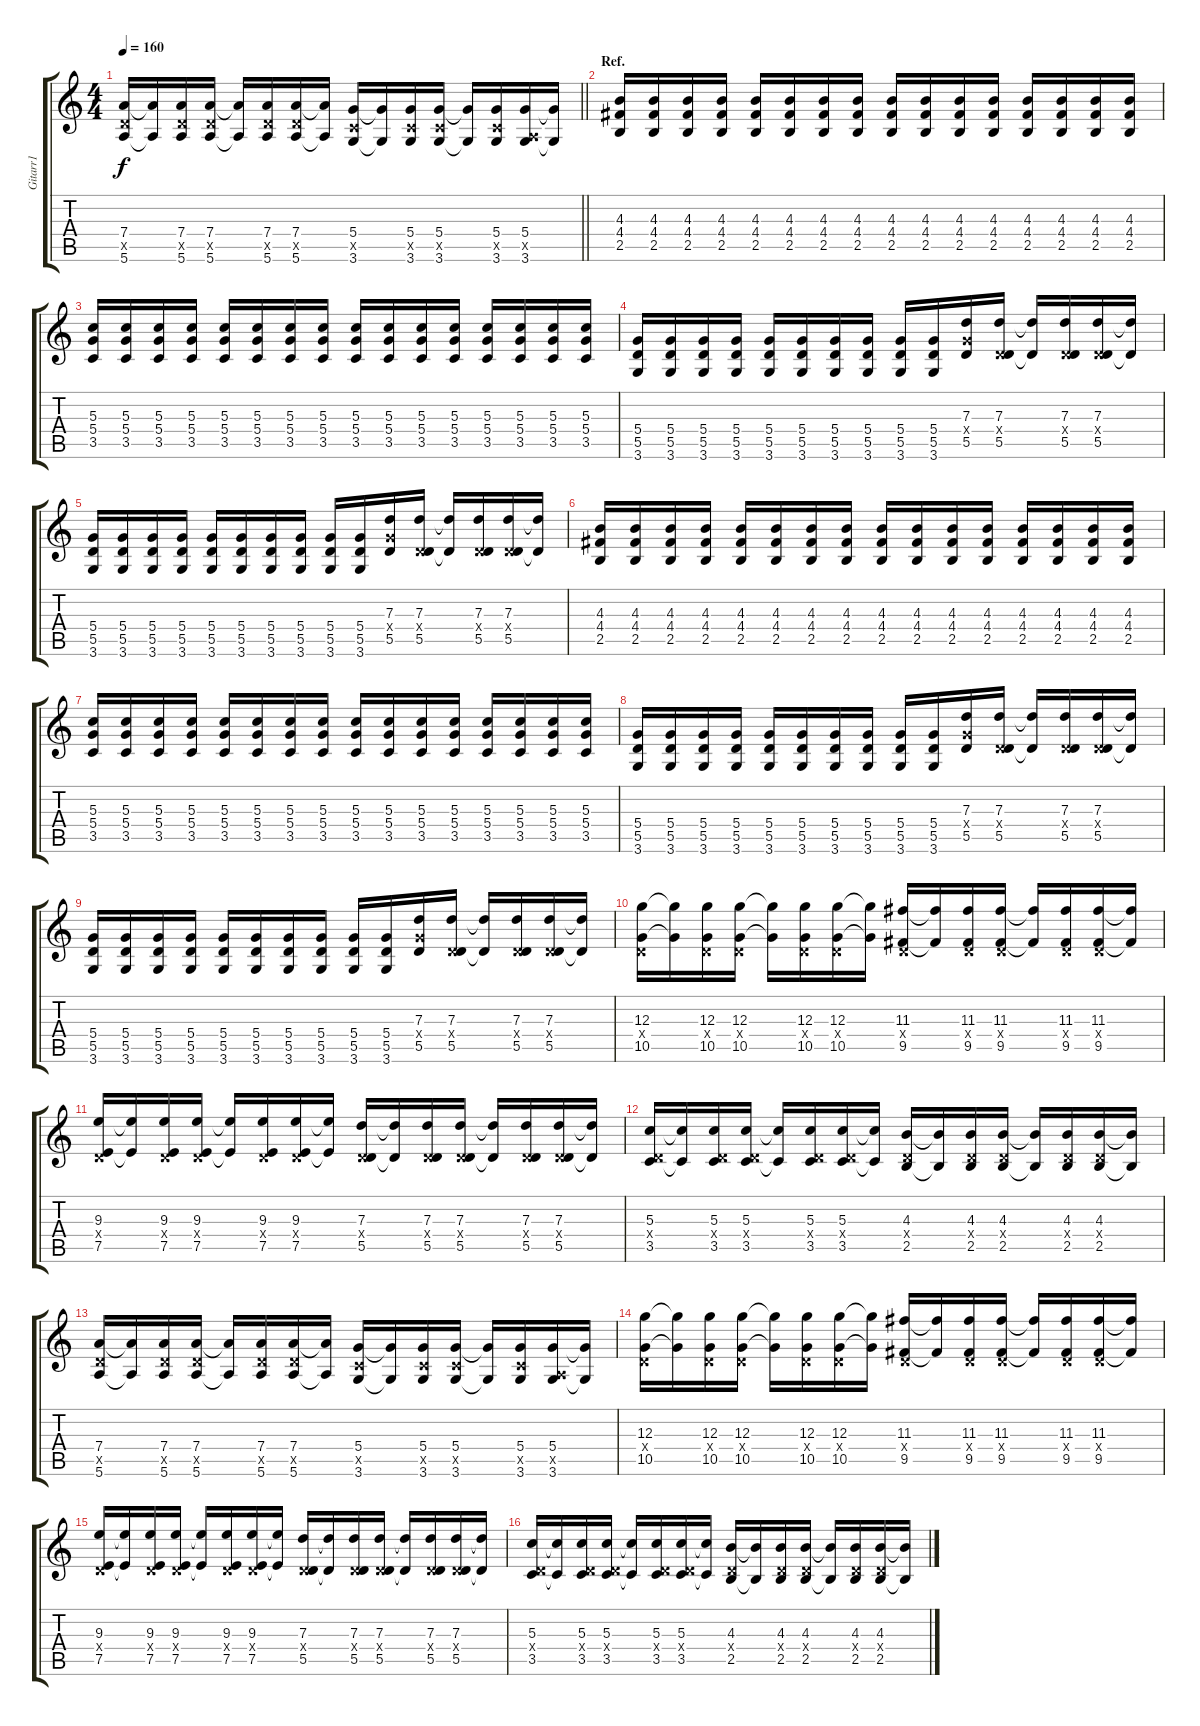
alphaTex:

\track ("Gitarr1" "Gitarr1") {instrument overdrivenguitar}
\staff {score tabs}
\tuning (E4 B3 G3 D3 A2 E2) {hide}
\ts (4 4)
\tempo 160
\clef g2
\barLineRight lightlight
\ks c
(7.4 5.5{x} 5.6).16{dy f} (7.4{t} 5.6{t}).16 (7.4 5.5{x} 5.6).16 (7.4 5.5{x} 5.6).16 (7.4{t} 5.6{t}).16 (7.4 5.5{x} 5.6).16 (7.4 5.5{x} 5.6).16 (7.4{t} 5.6{t}).16 (5.4 3.5{x} 3.6).16 (5.4{t} 3.6{t}).16 (5.4 3.5{x} 3.6).16 (5.4 3.5{x} 3.6).16 (5.4{t} 3.6{t}).16 (5.4 3.5{x} 3.6).16 (5.4 0.5{x} 3.6).16 (5.4{t} 3.6{t}).16 |
\section ("" "Ref.")
(4.3 4.4 2.5).16 (4.3 4.4 2.5).16 (4.3 4.4 2.5).16 (4.3 4.4 2.5).16 (4.3 4.4 2.5).16 (4.3 4.4 2.5).16 (4.3 4.4 2.5).16 (4.3 4.4 2.5).16 (4.3 4.4 2.5).16 (4.3 4.4 2.5).16 (4.3 4.4 2.5).16 (4.3 4.4 2.5).16 (4.3 4.4 2.5).16 (4.3 4.4 2.5).16 (4.3 4.4 2.5).16 (4.3 4.4 2.5).16 |
(5.3 5.4 3.5).16 (5.3 5.4 3.5).16 (5.3 5.4 3.5).16 (5.3 5.4 3.5).16 (5.3 5.4 3.5).16 (5.3 5.4 3.5).16 (5.3 5.4 3.5).16 (5.3 5.4 3.5).16 (5.3 5.4 3.5).16 (5.3 5.4 3.5).16 (5.3 5.4 3.5).16 (5.3 5.4 3.5).16 (5.3 5.4 3.5).16 (5.3 5.4 3.5).16 (5.3 5.4 3.5).16 (5.3 5.4 3.5).16 |
(5.4 5.5 3.6).16 (5.4 5.5 3.6).16 (5.4 5.5 3.6).16 (5.4 5.5 3.6).16 (5.4 5.5 3.6).16 (5.4 5.5 3.6).16 (5.4 5.5 3.6).16 (5.4 5.5 3.6).16 (5.4 5.5 3.6).16 (5.4 5.5 3.6).16 (7.3 5.4{x} 5.5).16 (7.3 0.4{x} 5.5).16 (7.3{t} 5.5{t}).16 (7.3 0.4{x} 5.5).16 (7.3 0.4{x} 5.5).16 (7.3{t} 5.5{t}).16 |
(5.4 5.5 3.6).16 (5.4 5.5 3.6).16 (5.4 5.5 3.6).16 (5.4 5.5 3.6).16 (5.4 5.5 3.6).16 (5.4 5.5 3.6).16 (5.4 5.5 3.6).16 (5.4 5.5 3.6).16 (5.4 5.5 3.6).16 (5.4 5.5 3.6).16 (7.3 5.4{x} 5.5).16 (7.3 0.4{x} 5.5).16 (7.3{t} 5.5{t}).16 (7.3 0.4{x} 5.5).16 (7.3 0.4{x} 5.5).16 (7.3{t} 5.5{t}).16 |
(4.3 4.4 2.5).16 (4.3 4.4 2.5).16 (4.3 4.4 2.5).16 (4.3 4.4 2.5).16 (4.3 4.4 2.5).16 (4.3 4.4 2.5).16 (4.3 4.4 2.5).16 (4.3 4.4 2.5).16 (4.3 4.4 2.5).16 (4.3 4.4 2.5).16 (4.3 4.4 2.5).16 (4.3 4.4 2.5).16 (4.3 4.4 2.5).16 (4.3 4.4 2.5).16 (4.3 4.4 2.5).16 (4.3 4.4 2.5).16 |
(5.3 5.4 3.5).16 (5.3 5.4 3.5).16 (5.3 5.4 3.5).16 (5.3 5.4 3.5).16 (5.3 5.4 3.5).16 (5.3 5.4 3.5).16 (5.3 5.4 3.5).16 (5.3 5.4 3.5).16 (5.3 5.4 3.5).16 (5.3 5.4 3.5).16 (5.3 5.4 3.5).16 (5.3 5.4 3.5).16 (5.3 5.4 3.5).16 (5.3 5.4 3.5).16 (5.3 5.4 3.5).16 (5.3 5.4 3.5).16 |
(5.4 5.5 3.6).16 (5.4 5.5 3.6).16 (5.4 5.5 3.6).16 (5.4 5.5 3.6).16 (5.4 5.5 3.6).16 (5.4 5.5 3.6).16 (5.4 5.5 3.6).16 (5.4 5.5 3.6).16 (5.4 5.5 3.6).16 (5.4 5.5 3.6).16 (7.3 5.4{x} 5.5).16 (7.3 0.4{x} 5.5).16 (7.3{t} 5.5{t}).16 (7.3 0.4{x} 5.5).16 (7.3 0.4{x} 5.5).16 (7.3{t} 5.5{t}).16 |
(5.4 5.5 3.6).16 (5.4 5.5 3.6).16 (5.4 5.5 3.6).16 (5.4 5.5 3.6).16 (5.4 5.5 3.6).16 (5.4 5.5 3.6).16 (5.4 5.5 3.6).16 (5.4 5.5 3.6).16 (5.4 5.5 3.6).16 (5.4 5.5 3.6).16 (7.3 5.4{x} 5.5).16 (7.3 0.4{x} 5.5).16 (7.3{t} 5.5{t}).16 (7.3 0.4{x} 5.5).16 (7.3 0.4{x} 5.5).16 (7.3{t} 5.5{t}).16 |
(12.3 0.4{x} 10.5).16 (12.3{t} 10.5{t}).16 (12.3 0.4{x} 10.5).16 (12.3 0.4{x} 10.5).16 (12.3{t} 10.5{t}).16 (12.3 0.4{x} 10.5).16 (12.3 0.4{x} 10.5).16 (12.3{t} 10.5{t}).16 (11.3 0.4{x} 9.5).16 (11.3{t} 9.5{t}).16 (11.3 0.4{x} 9.5).16 (11.3 0.4{x} 9.5).16 (11.3{t} 9.5{t}).16 (11.3 0.4{x} 9.5).16 (11.3 0.4{x} 9.5).16 (11.3{t} 9.5{t}).16 |
(9.3 0.4{x} 7.5).16 (9.3{t} 7.5{t}).16 (9.3 0.4{x} 7.5).16 (9.3 0.4{x} 7.5).16 (9.3{t} 7.5{t}).16 (9.3 0.4{x} 7.5).16 (9.3 0.4{x} 7.5).16 (9.3{t} 7.5{t}).16 (7.3 0.4{x} 5.5).16 (7.3{t} 5.5{t}).16 (7.3 0.4{x} 5.5).16 (7.3 0.4{x} 5.5).16 (7.3{t} 5.5{t}).16 (7.3 0.4{x} 5.5).16 (7.3 0.4{x} 5.5).16 (7.3{t} 5.5{t}).16 |
(5.3 0.4{x} 3.5).16 (5.3{t} 3.5{t}).16 (5.3 0.4{x} 3.5).16 (5.3 0.4{x} 3.5).16 (5.3{t} 3.5{t}).16 (5.3 0.4{x} 3.5).16 (5.3 0.4{x} 3.5).16 (5.3{t} 3.5{t}).16 (4.3 0.4{x} 2.5).16 (4.3{t} 2.5{t}).16 (4.3 0.4{x} 2.5).16 (4.3 0.4{x} 2.5).16 (4.3{t} 2.5{t}).16 (4.3 0.4{x} 2.5).16 (4.3 0.4{x} 2.5).16 (4.3{t} 2.5{t}).16 |
(7.4 5.5{x} 5.6).16 (7.4{t} 5.6{t}).16 (7.4 5.5{x} 5.6).16 (7.4 5.5{x} 5.6).16 (7.4{t} 5.6{t}).16 (7.4 5.5{x} 5.6).16 (7.4 5.5{x} 5.6).16 (7.4{t} 5.6{t}).16 (5.4 3.5{x} 3.6).16 (5.4{t} 3.6{t}).16 (5.4 3.5{x} 3.6).16 (5.4 3.5{x} 3.6).16 (5.4{t} 3.6{t}).16 (5.4 3.5{x} 3.6).16 (5.4 0.5{x} 3.6).16 (5.4{t} 3.6{t}).16 |
(12.3 0.4{x} 10.5).16 (12.3{t} 10.5{t}).16 (12.3 0.4{x} 10.5).16 (12.3 0.4{x} 10.5).16 (12.3{t} 10.5{t}).16 (12.3 0.4{x} 10.5).16 (12.3 0.4{x} 10.5).16 (12.3{t} 10.5{t}).16 (11.3 0.4{x} 9.5).16 (11.3{t} 9.5{t}).16 (11.3 0.4{x} 9.5).16 (11.3 0.4{x} 9.5).16 (11.3{t} 9.5{t}).16 (11.3 0.4{x} 9.5).16 (11.3 0.4{x} 9.5).16 (11.3{t} 9.5{t}).16 |
(9.3 0.4{x} 7.5).16 (9.3{t} 7.5{t}).16 (9.3 0.4{x} 7.5).16 (9.3 0.4{x} 7.5).16 (9.3{t} 7.5{t}).16 (9.3 0.4{x} 7.5).16 (9.3 0.4{x} 7.5).16 (9.3{t} 7.5{t}).16 (7.3 0.4{x} 5.5).16 (7.3{t} 5.5{t}).16 (7.3 0.4{x} 5.5).16 (7.3 0.4{x} 5.5).16 (7.3{t} 5.5{t}).16 (7.3 0.4{x} 5.5).16 (7.3 0.4{x} 5.5).16 (7.3{t} 5.5{t}).16 |
(5.3 0.4{x} 3.5).16 (5.3{t} 3.5{t}).16 (5.3 0.4{x} 3.5).16 (5.3 0.4{x} 3.5).16 (5.3{t} 3.5{t}).16 (5.3 0.4{x} 3.5).16 (5.3 0.4{x} 3.5).16 (5.3{t} 3.5{t}).16 (4.3 0.4{x} 2.5).16 (4.3{t} 2.5{t}).16 (4.3 0.4{x} 2.5).16 (4.3 0.4{x} 2.5).16 (4.3{t} 2.5{t}).16 (4.3 0.4{x} 2.5).16 (4.3 0.4{x} 2.5).16 (4.3{t} 2.5{t}).16
